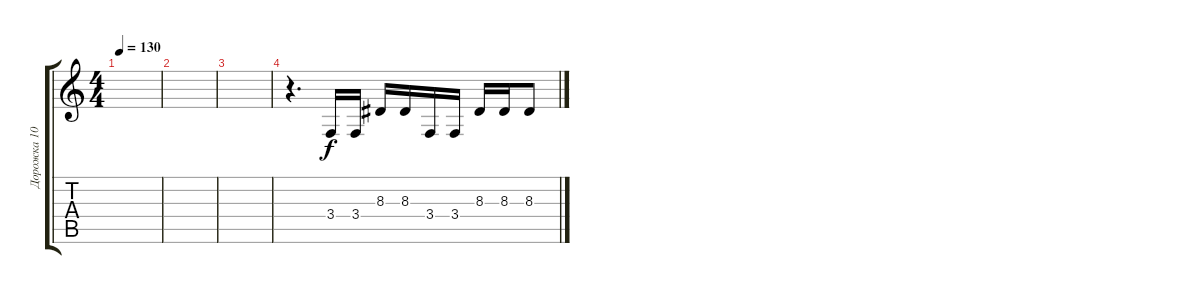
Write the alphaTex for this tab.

\track ("Дорожка 10" "Дорожка 10") {instrument melodictom}
\staff {score tabs}
\tuning (E4 B3 G3 D3 A2 E2) {hide}
\ts (4 4)
\tempo 130
\clef g2
\ks c
|
|
|
r.4{d} 3.4.16 3.4.16 8.3.16 8.3.16 3.4.16 3.4.16 8.3.16 8.3.16 8.3.8
